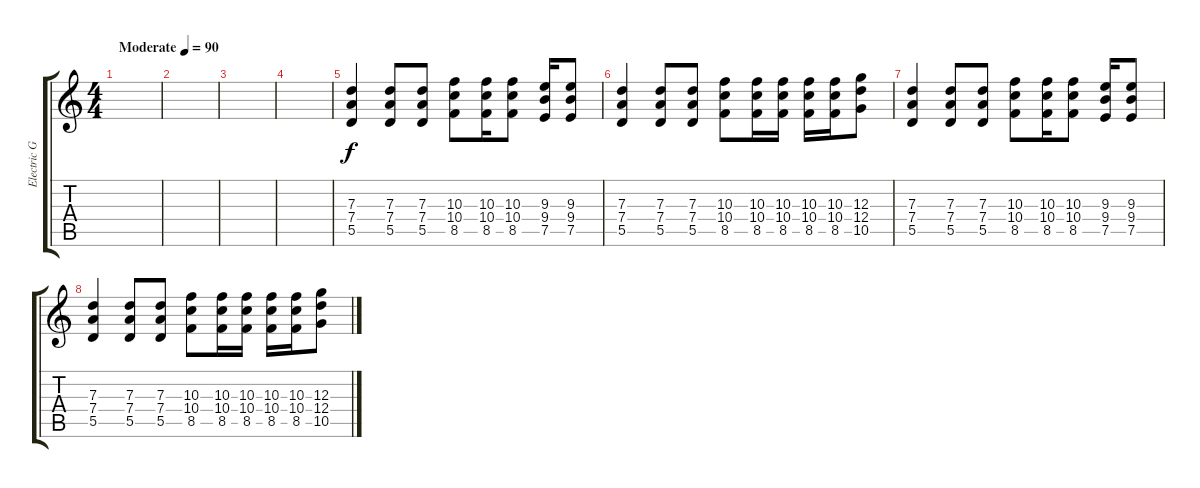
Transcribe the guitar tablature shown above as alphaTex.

\track ("Electric Guitar Standard Tuning" "Electric G") {instrument distortionguitar}
\staff {score tabs}
\tuning (E4 B3 G3 D3 A2 E2) {hide}
\ts (4 4)
\tempo (90 "Moderate")
\clef g2
\ks c
|
|
|
|
(7.3 7.4 5.5).4 (7.3 7.4 5.5).8 (7.3 7.4 5.5).8 (10.3 10.4 8.5).8 (10.3 10.4 8.5).16 (10.3 10.4 8.5).8 (9.3 9.4 7.5).16 (9.3 9.4 7.5).8 |
(7.3 7.4 5.5).4 (7.3 7.4 5.5).8 (7.3 7.4 5.5).8 (10.3 10.4 8.5).8 (10.3 10.4 8.5).16 (10.3 10.4 8.5).16 (10.3 10.4 8.5).16 (10.3 10.4 8.5).16 (12.3 12.4 10.5).8 |
(7.3 7.4 5.5).4 (7.3 7.4 5.5).8 (7.3 7.4 5.5).8 (10.3 10.4 8.5).8 (10.3 10.4 8.5).16 (10.3 10.4 8.5).8 (9.3 9.4 7.5).16 (9.3 9.4 7.5).8 |
(7.3 7.4 5.5).4 (7.3 7.4 5.5).8 (7.3 7.4 5.5).8 (10.3 10.4 8.5).8 (10.3 10.4 8.5).16 (10.3 10.4 8.5).16 (10.3 10.4 8.5).16 (10.3 10.4 8.5).16 (12.3 12.4 10.5).8
